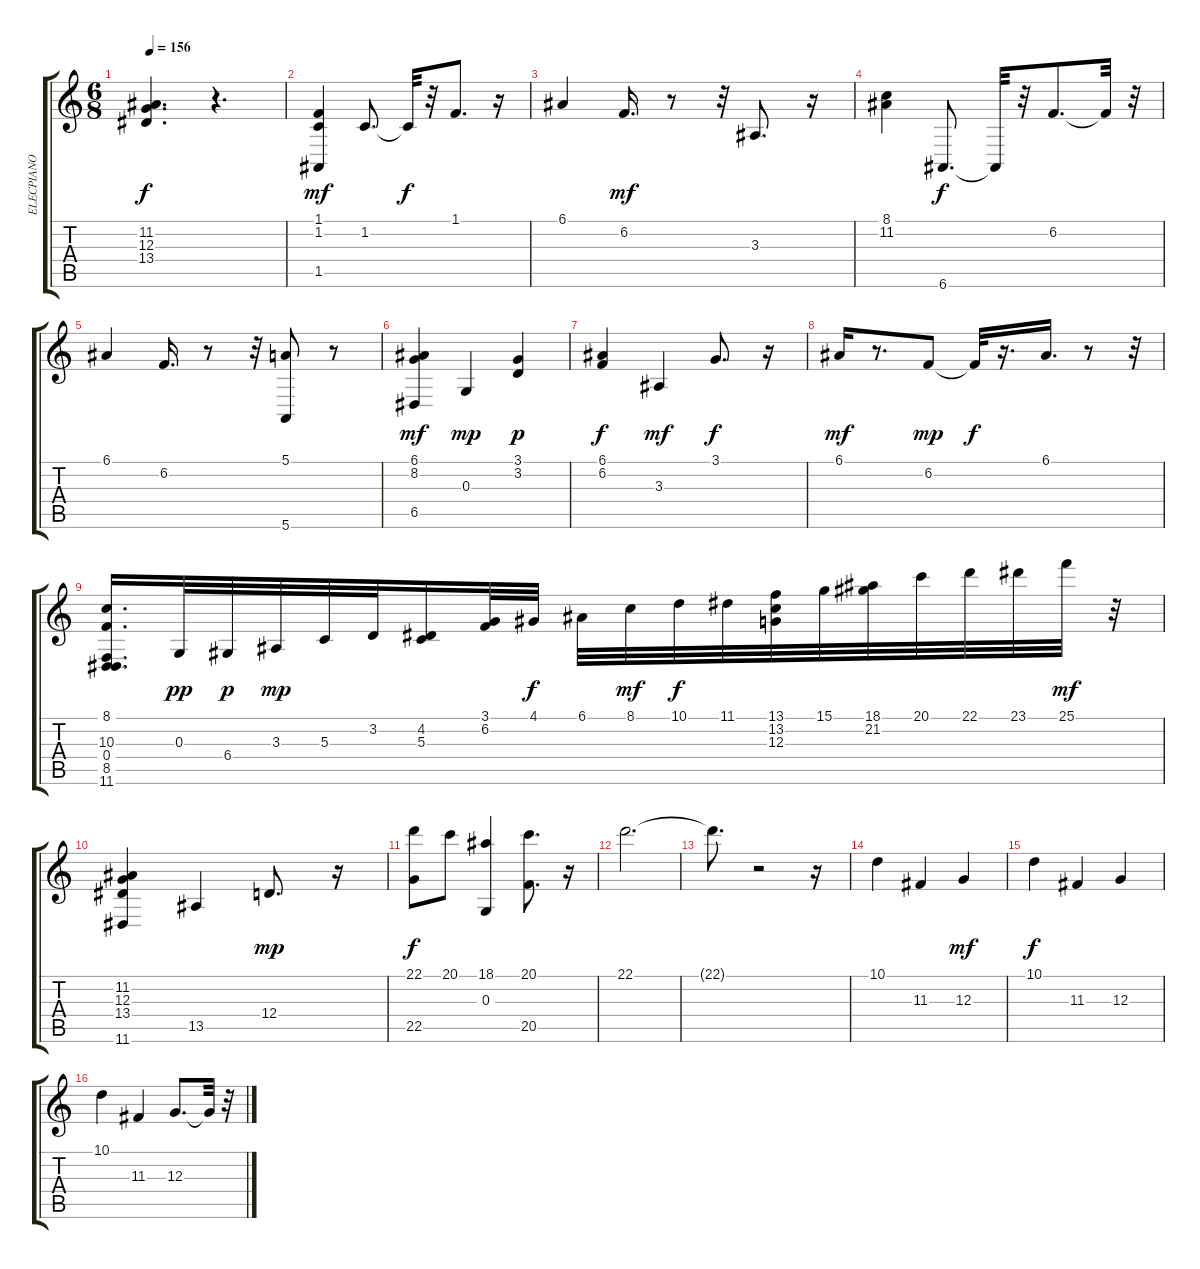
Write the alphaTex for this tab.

\track ("ELECPIANO" "ELECPIANO") {instrument electricpiano2}
\staff {score tabs}
\tuning (E4 B3 G3 D3 A2 E2) {hide}
\ts (6 8)
\tempo 156
\clef g2
\ks c
(11.2{t} 12.3{t} 13.4{t}).4{d dy f} r.4{d} |
(1.1 1.2 1.5).4{dy mf} 1.2.8{d} 1.2{t}.32{dy f} r.32 1.1.8{d} r.16 |
6.1.4 6.2.16{d dy mf} r.8 r.32 3.3.8{d} r.16 |
(8.1 11.2).4 6.6.8{d dy f} 6.6{t}.32 r.32 6.2.8{d} 6.2{t}.32 r.32 |
6.1.4 6.2.16{d} r.8 r.32 (5.1 5.6).8 r.8 |
(6.1 8.2 6.5).4{dy mf} 0.3.4{dy mp} (3.1 3.2).4{dy p} |
(6.1 6.2).4{dy f} 3.3.4{dy mf} 3.1.8{d dy f} r.16 |
6.1.16{dy mf} r.8{d} 6.2.8{dy mp} 6.2{t}.32{dy f} r.16{d} 6.1.16{d} r.8 r.32 |
(8.1 10.3 0.4 8.5 11.6).16{d} 0.3.32{dy pp} 6.4.32{dy p} 3.3.32{dy mp} 5.3.32 3.2.32 (4.2 5.3).16 (3.1 6.2).32 4.1.32{dy f} 6.1.32 8.1.32{dy mf} 10.1.32{dy f} 11.1.32 (13.1 13.2 12.3).32 15.1.32 (18.1 21.2).32 20.1.32 22.1.32 23.1.32 25.1.32{dy mf} r.32 |
(11.2 12.3 13.4 11.6).4 13.5.4 12.4.8{d dy mp} r.16 |
(22.1 22.5).8{dy f} 20.1.8 (18.1 0.3).4 (20.1 20.5).8{d} r.16 |
22.1.2{d} |
22.1{t}.8{d} r.2 r.16 |
10.1.4 11.3.4 12.3.4{dy mf} |
10.1.4{dy f} 11.3.4 12.3.4 |
10.1.4 11.3.4 12.3.8{d} 12.3{t}.32 r.32
